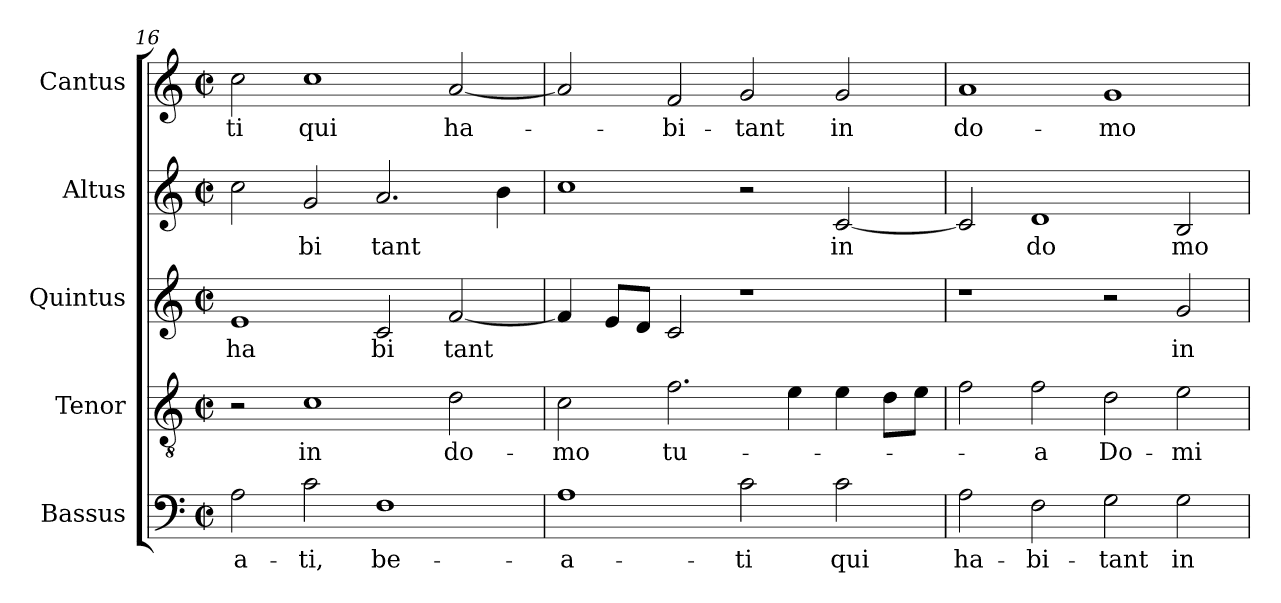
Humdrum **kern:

**kern	**text	**kern	**text	**kern	**text	**kern	**text	**kern	**text
*part5	*part5	*part4	*part4	*part3	*part3	*part2	*part2	*part1	*part1
*staff5	*staff5	*staff4	*staff4	*staff3	*staff3	*staff2	*staff2	*staff1	*staff1
*I"Bassus	*	*I"Tenor	*	*I"Quintus	*	*I"Altus	*	*I"Cantus	*
*clefF4	*	*clefGv2	*	*clefG2	*	*clefG2	*	*clefG2	*
*M2/2	*	*M2/2	*	*M2/2	*	*M2/2	*	*M2/2	*
*met(c|)	*	*met(c|)	*	*met(c|)	*	*met(c|)	*	*met(c|)	*
=16	=16	=16	=16	=16	=16	=16	=16	=16	=16
!	!LO:LY:b:cj	!	!	!	!LO:LY:b:cj	!	!	!	!LO:LY:b:cj
2A\	-a-	2r	.	1e	ha	2cc\	.	2cc\	-ti
!	!LO:LY:b:cj	!	!LO:LY:b:cj	!	!	!	!LO:LY:b:cj	!	!LO:LY:b:cj
2c\	-ti,	1c	in	.	.	2g/	bi	1cc	qui
!	!LO:LY:b:cj	!	!	!	!LO:LY:b:cj	!	!LO:LY:b	!	!
1F	be-	.	.	2c/	bi	2.a/	tant	.	.
!	!	!	!LO:LY:b:cj	!	!LO:LY:b	!	!	!	!LO:LY:b:cj
.	.	2d\	do-	[<2f/	tant	.	.	[<2a/	ha-
.	.	.	.	.	.	4b\	.	.	.
=17	=17	=17	=17	=17	=17	=17	=17	=17	=17
!	!LO:LY:b:cj	!	!LO:LY:b:cj	!	!	!	!	!	!
1A	-a-	2c\	-mo	4f/]	.	1cc	.	2a/]	.
.	.	.	.	8e/L	.	.	.	.	.
.	.	.	.	8d/J	.	.	.	.	.
!	!	!	!LO:LY:b:cj	!	!	!	!	!	!LO:LY:b:cj
.	.	2.f\	tu-	2c/	.	.	.	2f/	-bi-
!	!LO:LY:b:cj	!	!	!	!	!	!	!	!LO:LY:b:cj
2c\	-ti	.	.	1r	.	2r	.	2g/	-tant
.	.	4e\	.	.	.	.	.	.	.
!	!LO:LY:b:cj	!	!	!	!	!	!LO:LY:b:cj	!	!LO:LY:b:cj
2c\	qui	4e\	.	.	.	[<2c/	in	2g/	in
.	.	8d\L	.	.	.	.	.	.	.
.	.	8e\J	.	.	.	.	.	.	.
=18	=18	=18	=18	=18	=18	=18	=18	=18	=18
!	!LO:LY:b:cj	!	!	!	!	!	!	!	!LO:LY:b:cj
2A\	ha-	2f\	.	1r	.	2c/]	.	1a	do-
!	!LO:LY:b:cj	!	!LO:LY:b:cj	!	!	!	!LO:LY:b:cj	!	!
2F\	-bi-	2f\	-a	.	.	1d	do	.	.
!	!LO:LY:b:cj	!	!LO:LY:b:cj	!	!	!	!	!	!LO:LY:b:cj
2G\	-tant	2d\	Do-	2r	.	.	.	1g	-mo
!	!LO:LY:b:cj	!	!LO:LY:b:cj	!	!LO:LY:b:cj	!	!LO:LY:b:cj	!	!
2G\	in	2e\	-mi-	2g/	in	2B/	mo	.	.
=	=	=	=	=	=	=	=	=	=
*-	*-	*-	*-	*-	*-	*-	*-	*-	*-
